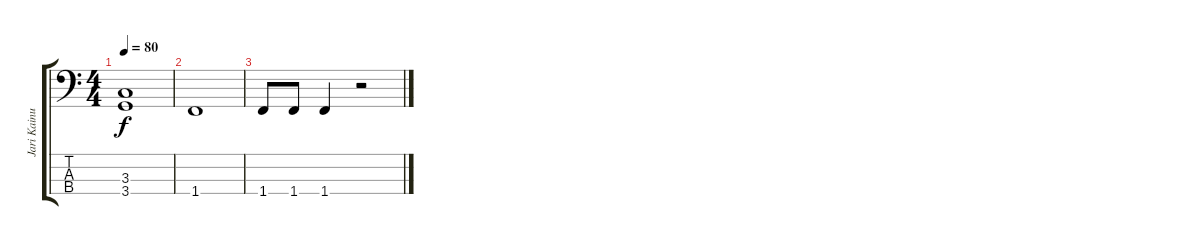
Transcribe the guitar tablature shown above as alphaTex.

\track ("Jari Kainulainen" "Jari Kainu") {instrument electricbassfinger}
\staff {score tabs}
\tuning (G2 D2 A1 E1) {hide}
\ts (4 4)
\tempo 80
\clef f4
\ks c
(3.3{t} 3.4{t}).1{dy f} |
1.4.1 |
1.4.8 1.4.8 1.4.4 r.2
